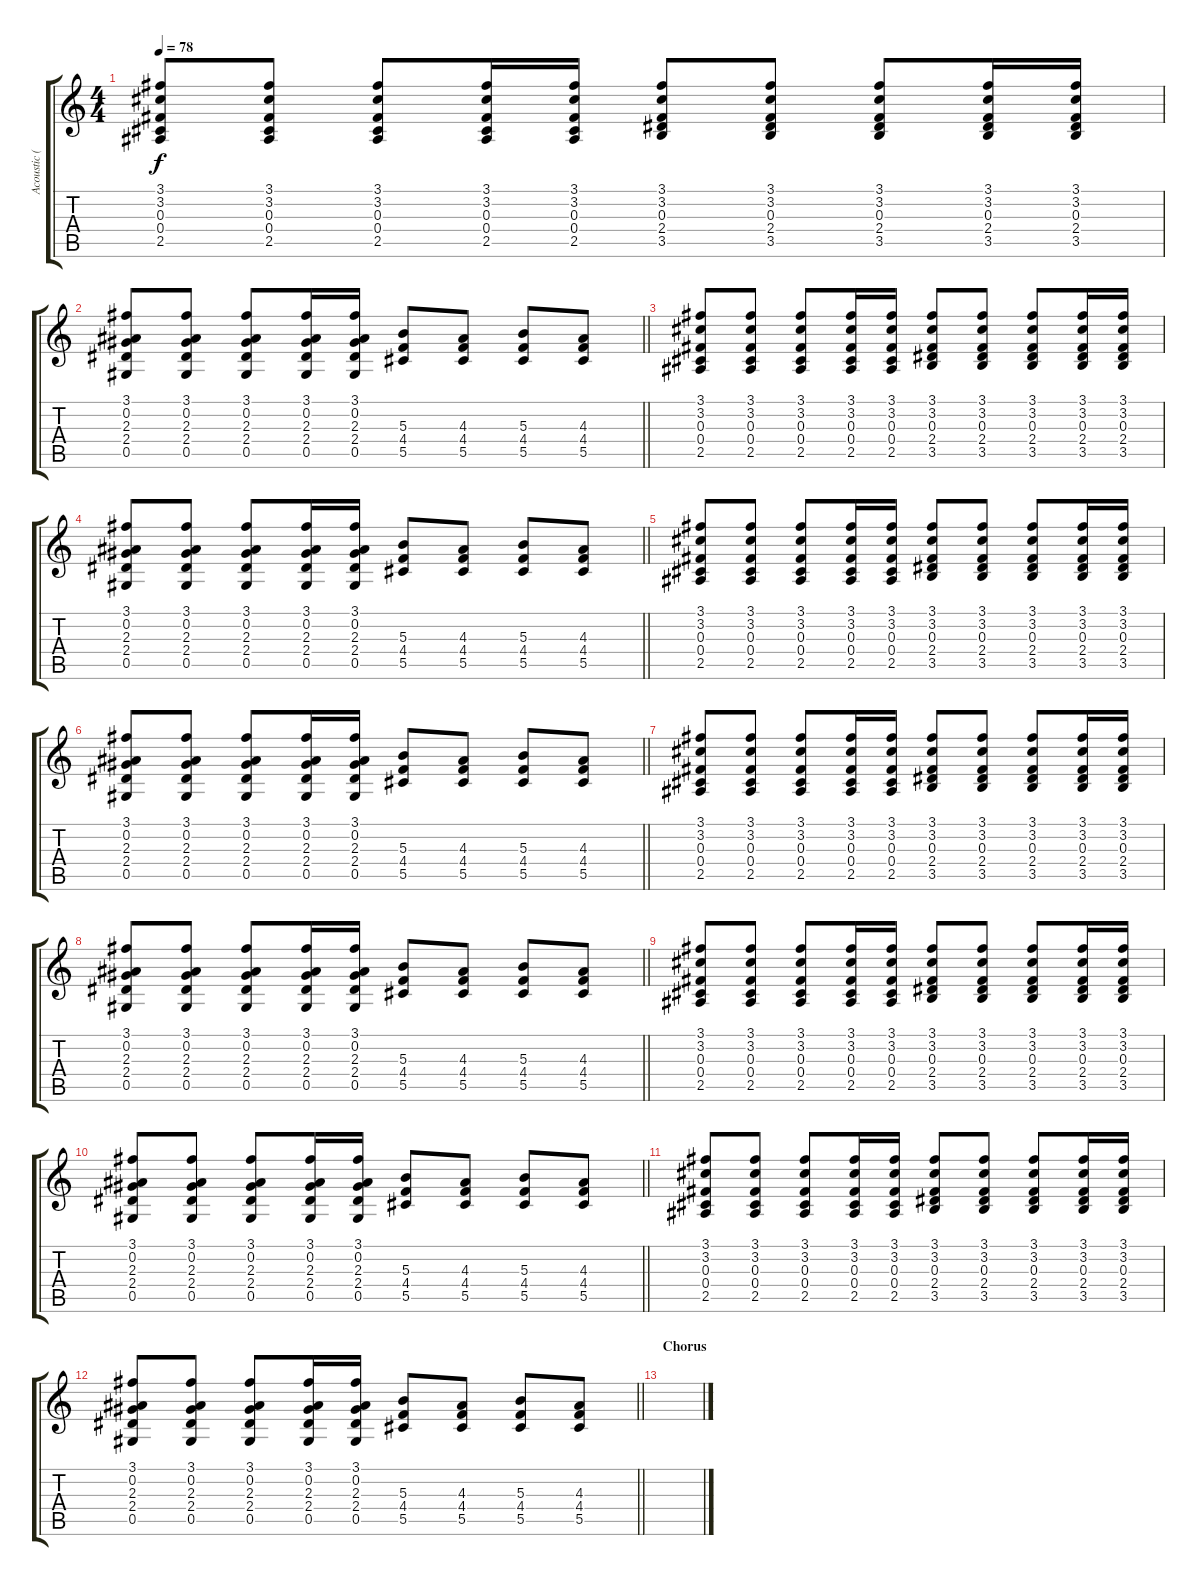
\track ("Acoustic (shamo)" "Acoustic (") {instrument acousticguitarsteel}
\staff {score tabs}
\tuning (Eb4 Bb3 Gb3 Db3 Ab2 Eb2) {hide}
\ts (4 4)
\tempo 78
\clef g2
\ks c
(3.1 3.2 0.3 0.4 2.5).8{dy f} (3.1 3.2 0.3 0.4 2.5).8 (3.1 3.2 0.3 0.4 2.5).8 (3.1 3.2 0.3 0.4 2.5).16 (3.1 3.2 0.3 0.4 2.5).16 (3.1 3.2 0.3 2.4 3.5).8 (3.1 3.2 0.3 2.4 3.5).8 (3.1 3.2 0.3 2.4 3.5).8 (3.1 3.2 0.3 2.4 3.5).16 (3.1 3.2 0.3 2.4 3.5).16 |
\barLineRight lightlight
(3.1 0.2 2.3 2.4 0.5).8 (3.1 0.2 2.3 2.4 0.5).8 (3.1 0.2 2.3 2.4 0.5).8 (3.1 0.2 2.3 2.4 0.5).16 (3.1 0.2 2.3 2.4 0.5).16 (5.3 4.4 5.5).8 (4.3 4.4 5.5).8 (5.3 4.4 5.5).8 (4.3 4.4 5.5).8 |
(3.1 3.2 0.3 0.4 2.5).8 (3.1 3.2 0.3 0.4 2.5).8 (3.1 3.2 0.3 0.4 2.5).8 (3.1 3.2 0.3 0.4 2.5).16 (3.1 3.2 0.3 0.4 2.5).16 (3.1 3.2 0.3 2.4 3.5).8 (3.1 3.2 0.3 2.4 3.5).8 (3.1 3.2 0.3 2.4 3.5).8 (3.1 3.2 0.3 2.4 3.5).16 (3.1 3.2 0.3 2.4 3.5).16 |
\barLineRight lightlight
(3.1 0.2 2.3 2.4 0.5).8 (3.1 0.2 2.3 2.4 0.5).8 (3.1 0.2 2.3 2.4 0.5).8 (3.1 0.2 2.3 2.4 0.5).16 (3.1 0.2 2.3 2.4 0.5).16 (5.3 4.4 5.5).8 (4.3 4.4 5.5).8 (5.3 4.4 5.5).8 (4.3 4.4 5.5).8 |
(3.1 3.2 0.3 0.4 2.5).8 (3.1 3.2 0.3 0.4 2.5).8 (3.1 3.2 0.3 0.4 2.5).8 (3.1 3.2 0.3 0.4 2.5).16 (3.1 3.2 0.3 0.4 2.5).16 (3.1 3.2 0.3 2.4 3.5).8 (3.1 3.2 0.3 2.4 3.5).8 (3.1 3.2 0.3 2.4 3.5).8 (3.1 3.2 0.3 2.4 3.5).16 (3.1 3.2 0.3 2.4 3.5).16 |
\barLineRight lightlight
(3.1 0.2 2.3 2.4 0.5).8 (3.1 0.2 2.3 2.4 0.5).8 (3.1 0.2 2.3 2.4 0.5).8 (3.1 0.2 2.3 2.4 0.5).16 (3.1 0.2 2.3 2.4 0.5).16 (5.3 4.4 5.5).8 (4.3 4.4 5.5).8 (5.3 4.4 5.5).8 (4.3 4.4 5.5).8 |
(3.1 3.2 0.3 0.4 2.5).8 (3.1 3.2 0.3 0.4 2.5).8 (3.1 3.2 0.3 0.4 2.5).8 (3.1 3.2 0.3 0.4 2.5).16 (3.1 3.2 0.3 0.4 2.5).16 (3.1 3.2 0.3 2.4 3.5).8 (3.1 3.2 0.3 2.4 3.5).8 (3.1 3.2 0.3 2.4 3.5).8 (3.1 3.2 0.3 2.4 3.5).16 (3.1 3.2 0.3 2.4 3.5).16 |
\barLineRight lightlight
(3.1 0.2 2.3 2.4 0.5).8 (3.1 0.2 2.3 2.4 0.5).8 (3.1 0.2 2.3 2.4 0.5).8 (3.1 0.2 2.3 2.4 0.5).16 (3.1 0.2 2.3 2.4 0.5).16 (5.3 4.4 5.5).8 (4.3 4.4 5.5).8 (5.3 4.4 5.5).8 (4.3 4.4 5.5).8 |
(3.1 3.2 0.3 0.4 2.5).8 (3.1 3.2 0.3 0.4 2.5).8 (3.1 3.2 0.3 0.4 2.5).8 (3.1 3.2 0.3 0.4 2.5).16 (3.1 3.2 0.3 0.4 2.5).16 (3.1 3.2 0.3 2.4 3.5).8 (3.1 3.2 0.3 2.4 3.5).8 (3.1 3.2 0.3 2.4 3.5).8 (3.1 3.2 0.3 2.4 3.5).16 (3.1 3.2 0.3 2.4 3.5).16 |
\barLineRight lightlight
(3.1 0.2 2.3 2.4 0.5).8 (3.1 0.2 2.3 2.4 0.5).8 (3.1 0.2 2.3 2.4 0.5).8 (3.1 0.2 2.3 2.4 0.5).16 (3.1 0.2 2.3 2.4 0.5).16 (5.3 4.4 5.5).8 (4.3 4.4 5.5).8 (5.3 4.4 5.5).8 (4.3 4.4 5.5).8 |
(3.1 3.2 0.3 0.4 2.5).8 (3.1 3.2 0.3 0.4 2.5).8 (3.1 3.2 0.3 0.4 2.5).8 (3.1 3.2 0.3 0.4 2.5).16 (3.1 3.2 0.3 0.4 2.5).16 (3.1 3.2 0.3 2.4 3.5).8 (3.1 3.2 0.3 2.4 3.5).8 (3.1 3.2 0.3 2.4 3.5).8 (3.1 3.2 0.3 2.4 3.5).16 (3.1 3.2 0.3 2.4 3.5).16 |
\barLineRight lightlight
(3.1 0.2 2.3 2.4 0.5).8 (3.1 0.2 2.3 2.4 0.5).8 (3.1 0.2 2.3 2.4 0.5).8 (3.1 0.2 2.3 2.4 0.5).16 (3.1 0.2 2.3 2.4 0.5).16 (5.3 4.4 5.5).8 (4.3 4.4 5.5).8 (5.3 4.4 5.5).8 (4.3 4.4 5.5).8 |
\section ("" "Chorus")
